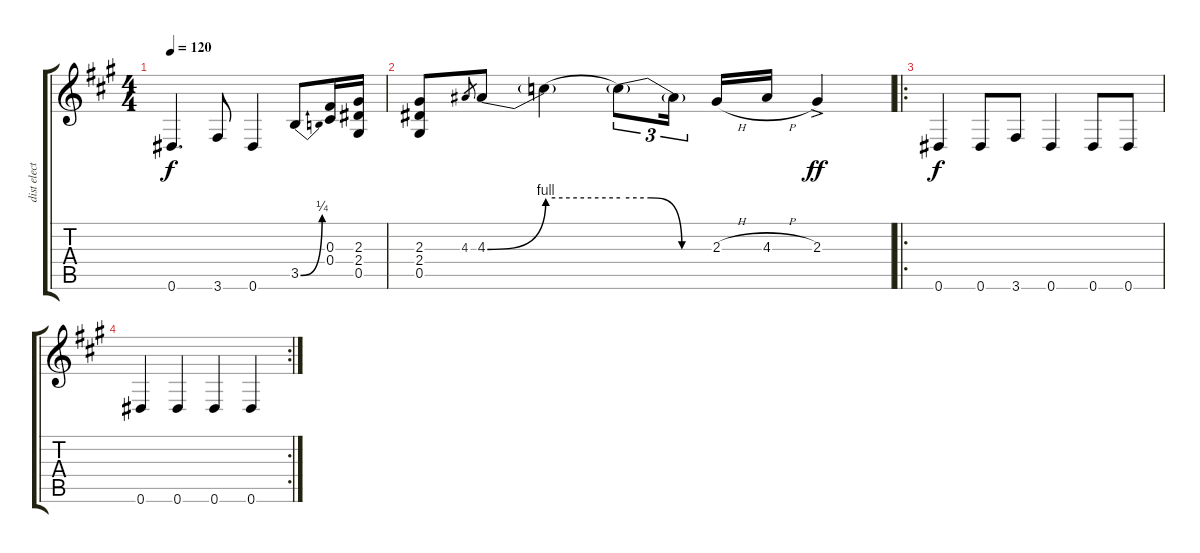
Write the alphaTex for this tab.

\track ("dist electric (see performance notes)" "dist elect") {instrument overdrivenguitar}
\staff {score tabs}
\tuning (Eb4 Bb3 Gb3 Db3 Ab2 Eb2) {hide}
\ts (4 4)
\tempo 120
\clef g2
\ks a
0.6.4{d dy f} 3.6.8 0.6.4 3.5{be (bend 0 0 60 1)}.8 (0.3 0.4).16 (2.3 2.4 0.5).16 |
(2.3 2.4 0.5).8 4.3.8{gr} 4.3{be (bend 0 0 60 4)}.8 4.3{be (hold 0 4 60 4) t}.4 4.3{be (custom 0 4 20 4 40 0 60 0) t}.8{tu (3 2)} 4.3{t}.16{tu (3 2) beam splitsecondary} 2.3{h}.16 4.3{h}.16 2.3{ac}.4{dy ff} |
\ro
0.6.4{dy f} 0.6.8 3.6.8 0.6.4 0.6.8 0.6.8 |
\rc 2
0.6.4 0.6.4 0.6.4 0.6.4
